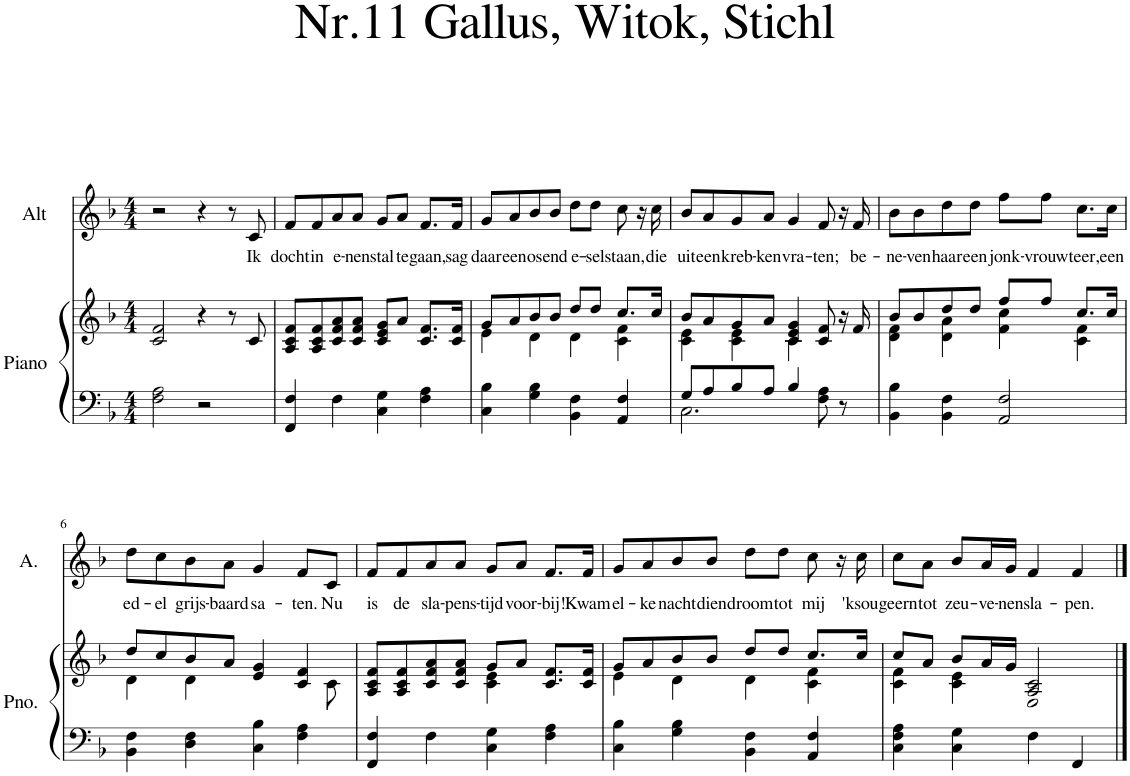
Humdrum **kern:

**kern	**kern	**kern	**text
*part2	*part2	*part1	*part1
*staff3	*staff2	*staff1	*staff1
*I"Piano	*	*I"Alt	*
*I'Pno.	*	*I'A.	*
*clefF4	*clefG2	*clefG2	*
*k[b-]	*k[b-]	*k[b-]	*
*M4/4	*M4/4	*M4/4	*
=1	=1	=1	=1
2F\ 2A\	2c/ 2f/	2r	.
2r	4r	4r	.
.	8r	8r	.
!	!	!	!LO:LY:b
.	8c/	8c/	Ik
=2	=2	=2	=2
!	!	!	!LO:LY:b
4FF/ 4F/	8A/ 8c/ 8f/L	8f/L	docht
!	!	!	!LO:LY:b
.	8A/ 8c/ 8f/	8f/	in
!	!	!	!LO:LY:b
4F\	8c/ 8f/ 8a/	8a/	e-
!	!	!	!LO:LY:b
.	8c/ 8f/ 8a/J	8a/J	-nen
!	!	!	!LO:LY:b
4C\ 4G\	8c/ 8e/ 8g/L	8g/L	stal
!	!	!	!LO:LY:b
.	8a/J	8a/J	te
!	!	!	!LO:LY:b
4F\ 4A\	8.c/ 8.f/L	8.f/L	gaan,
!	!	!	!LO:LY:b
.	16c/ 16f/Jk	16f/Jk	sag
=3	=3	=3	=3
*	*^	*	*
!	!	!	!	!LO:LY:b
4C\ 4B-\	8g/L	4e\	8g/L	daar
!	!	!	!	!LO:LY:b
.	8a/	.	8a/	een
!	!	!	!	!LO:LY:b
4G\ 4B-\	8b-/	4d\	8b-/	os
!	!	!	!	!LO:LY:b
.	8b-/J	.	8b-/J	end
!	!	!	!	!LO:LY:b
4BB-\ 4F\	8dd/L	4d\	8dd\L	e-
!	!	!	!	!LO:LY:b
.	8dd/J	.	8dd\J	-sel
!	!	!	!	!LO:LY:b
4AA/ 4F/	8.cc/L	4c\ 4f\	8cc\	staan,
.	.	.	16r	.
!	!	!	!	!LO:LY:b
.	16cc/Jk	.	16cc\	die
=4	=4	=4	=4	=4
*^	*	*	*	*
!	!	!	!	!	!LO:LY:b
8G/L	2.C\	8b-/L	4c\ 4e\	8b-/L	uit
!	!	!	!	!	!LO:LY:b
8A/	.	8a/	.	8a/	een
!	!	!	!	!	!LO:LY:b
8B-/	.	8g/	4c\ 4e\	8g/	kreb-
!	!	!	!	!	!LO:LY:b
8A/J	.	8a/J	.	8a/J	-ken
!	!	!	!	!	!LO:LY:b
4B-/	.	4c/ 4e/ 4g/	4c\	4g/	vra-
!	!	!	!	!	!LO:LY:b
8F\ 8A\	4ryy	8c/ 8f/	4ryy	8f/	-ten;
8r	.	16r	.	16r	.
!	!	!	!	!	!LO:LY:b
.	.	16f/	.	16f/	be-
*v	*v	*	*	*	*
=5	=5	=5	=5	=5
!	!	!	!	!LO:LY:b
4BB-\ 4B-\	8b-/L	4d\ 4f\	8b-\L	-ne-
!	!	!	!	!LO:LY:b
.	8b-/	.	8b-\	-ven
!	!	!	!	!LO:LY:b
4BB-\ 4F\	8dd/	4d\ 4a\	8dd\	haar
!	!	!	!	!LO:LY:b
.	8dd/J	.	8dd\J	een
!	!	!	!	!LO:LY:b
2AA/ 2F/	8ff/L	4f\ 4cc\	8ff\L	jonk-
!	!	!	!	!LO:LY:b
.	8ff/J	.	8ff\J	-vrouw
!	!	!	!	!LO:LY:b
.	8.cc/L	4c\ 4f\	8.cc\L	teer,
!	!	!	!	!LO:LY:b
.	16cc/Jk	.	16cc\Jk	een
!!LO:LB:g=z
=6	=6	=6	=6	=6
!	!	!	!	!LO:LY:b
4BB-\ 4F\	8dd/L	4d\	8dd\L	ed-
!	!	!	!	!LO:LY:b
.	8cc/	.	8cc\	-el
!	!	!	!	!LO:LY:b
4D\ 4F\	8b-/	4d\	8b-\	grijs-
!	!	!	!	!LO:LY:b
.	8a/J	.	8a\J	-baard
!	!	!	!	!LO:LY:b
4C\ 4B-\	4e/ 4g/	4.ryy	4g/	sa-
!	!	!	!	!LO:LY:b
4F\ 4A\	4c/ 4f/	.	8f/L	-ten.
!	!	!	!	!LO:LY:b
.	.	8c\	8c/J	Nu
=7	=7	=7	=7	=7
!	!	!	!	!LO:LY:b
4FF/ 4F/	8A/ 8c/ 8f/L	2ryy	8f/L	is
!	!	!	!	!LO:LY:b
.	8A/ 8c/ 8f/	.	8f/	de
!	!	!	!	!LO:LY:b
4F\	8c/ 8f/ 8a/	.	8a/	sla-
!	!	!	!	!LO:LY:b
.	8c/ 8f/ 8a/J	.	8a/J	-pens-
!	!	!	!	!LO:LY:b
4C\ 4G\	8g/L	4c\ 4e\	8g/L	-tijd
!	!	!	!	!LO:LY:b
.	8a/J	.	8a/J	voor-
!	!	!	!	!LO:LY:b
4F\ 4A\	8.c/ 8.f/L	4ryy	8.f/L	-bij!
!	!	!	!	!LO:LY:b
.	16c/ 16f/Jk	.	16f/Jk	Kwam
=8	=8	=8	=8	=8
!	!	!	!	!LO:LY:b
4C\ 4B-\	8g/L	4e\	8g/L	el-
!	!	!	!	!LO:LY:b
.	8a/	.	8a/	-ke
!	!	!	!	!LO:LY:b
4G\ 4B-\	8b-/	4d\	8b-/	nacht
!	!	!	!	!LO:LY:b
.	8b-/J	.	8b-/J	dien
!	!	!	!	!LO:LY:b
4BB-\ 4F\	8dd/L	4d\	8dd\L	droom
!	!	!	!	!LO:LY:b
.	8dd/J	.	8dd\J	tot
!	!	!	!	!LO:LY:b
4AA/ 4F/	8.cc/L	4c\ 4f\	8cc\	mij
.	.	.	16r	.
!	!	!	!	!LO:LY:b
.	16cc/Jk	.	16cc\	'ksou
=9	=9	=9	=9	=9
!	!	!	!	!LO:LY:b
4C\ 4F\ 4A\	8cc/L	4c\ 4f\	8cc\L	geern
!	!	!	!	!LO:LY:b
.	8a/J	.	8a\J	tot
!	!	!	!	!LO:LY:b
4C\ 4G\	8b-/L	4c\ 4e\	8b-/L	zeu-
!	!	!	!	!LO:LY:b
.	16a/L	.	16a/L	-ve-
!	!	!	!	!LO:LY:b
.	16g/JJ	.	16g/JJ	-nen
!	!	!	!	!LO:LY:b
4F\	2A/ 2c/ 2e/	2ryy	4f/	sla-
!	!	!	!	!LO:LY:b
4FF/	.	.	4f/	-pen.
*	*v	*v	*	*
==	==	==	==
*-	*-	*-	*-
